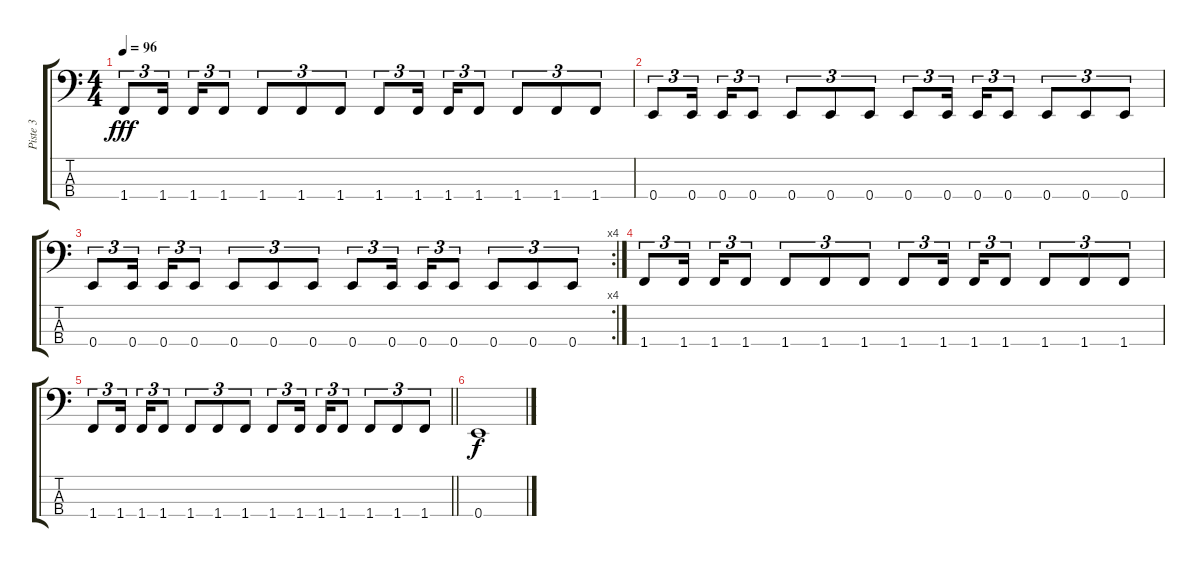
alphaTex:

\track ("Piste 3" "Piste 3") {instrument electricbassfinger}
\staff {score tabs}
\tuning (G2 D2 A1 E1) {hide}
\ts (4 4)
\tempo 96
\clef f4
\ks c
1.4.8{tu (3 2) dy fff} 1.4.16{tu (3 2) beam splitsecondary} 1.4.16{tu (3 2)} 1.4.8{tu (3 2)} 1.4.8{tu (3 2)} 1.4.8{tu (3 2)} 1.4.8{tu (3 2)} 1.4.8{tu (3 2)} 1.4.16{tu (3 2) beam splitsecondary} 1.4.16{tu (3 2)} 1.4.8{tu (3 2)} 1.4.8{tu (3 2)} 1.4.8{tu (3 2)} 1.4.8{tu (3 2)} |
0.4.8{tu (3 2)} 0.4.16{tu (3 2) beam splitsecondary} 0.4.16{tu (3 2)} 0.4.8{tu (3 2)} 0.4.8{tu (3 2)} 0.4.8{tu (3 2)} 0.4.8{tu (3 2)} 0.4.8{tu (3 2)} 0.4.16{tu (3 2) beam splitsecondary} 0.4.16{tu (3 2)} 0.4.8{tu (3 2)} 0.4.8{tu (3 2)} 0.4.8{tu (3 2)} 0.4.8{tu (3 2)} |
\rc 4
0.4.8{tu (3 2)} 0.4.16{tu (3 2) beam splitsecondary} 0.4.16{tu (3 2)} 0.4.8{tu (3 2)} 0.4.8{tu (3 2)} 0.4.8{tu (3 2)} 0.4.8{tu (3 2)} 0.4.8{tu (3 2)} 0.4.16{tu (3 2) beam splitsecondary} 0.4.16{tu (3 2)} 0.4.8{tu (3 2)} 0.4.8{tu (3 2)} 0.4.8{tu (3 2)} 0.4.8{tu (3 2)} |
1.4.8{tu (3 2)} 1.4.16{tu (3 2) beam splitsecondary} 1.4.16{tu (3 2)} 1.4.8{tu (3 2)} 1.4.8{tu (3 2)} 1.4.8{tu (3 2)} 1.4.8{tu (3 2)} 1.4.8{tu (3 2)} 1.4.16{tu (3 2) beam splitsecondary} 1.4.16{tu (3 2)} 1.4.8{tu (3 2)} 1.4.8{tu (3 2)} 1.4.8{tu (3 2)} 1.4.8{tu (3 2)} |
\barLineRight lightlight
1.4.8{tu (3 2)} 1.4.16{tu (3 2) beam splitsecondary} 1.4.16{tu (3 2)} 1.4.8{tu (3 2)} 1.4.8{tu (3 2)} 1.4.8{tu (3 2)} 1.4.8{tu (3 2)} 1.4.8{tu (3 2)} 1.4.16{tu (3 2) beam splitsecondary} 1.4.16{tu (3 2)} 1.4.8{tu (3 2)} 1.4.8{tu (3 2)} 1.4.8{tu (3 2)} 1.4.8{tu (3 2)} |
0.4.1{dy f}
